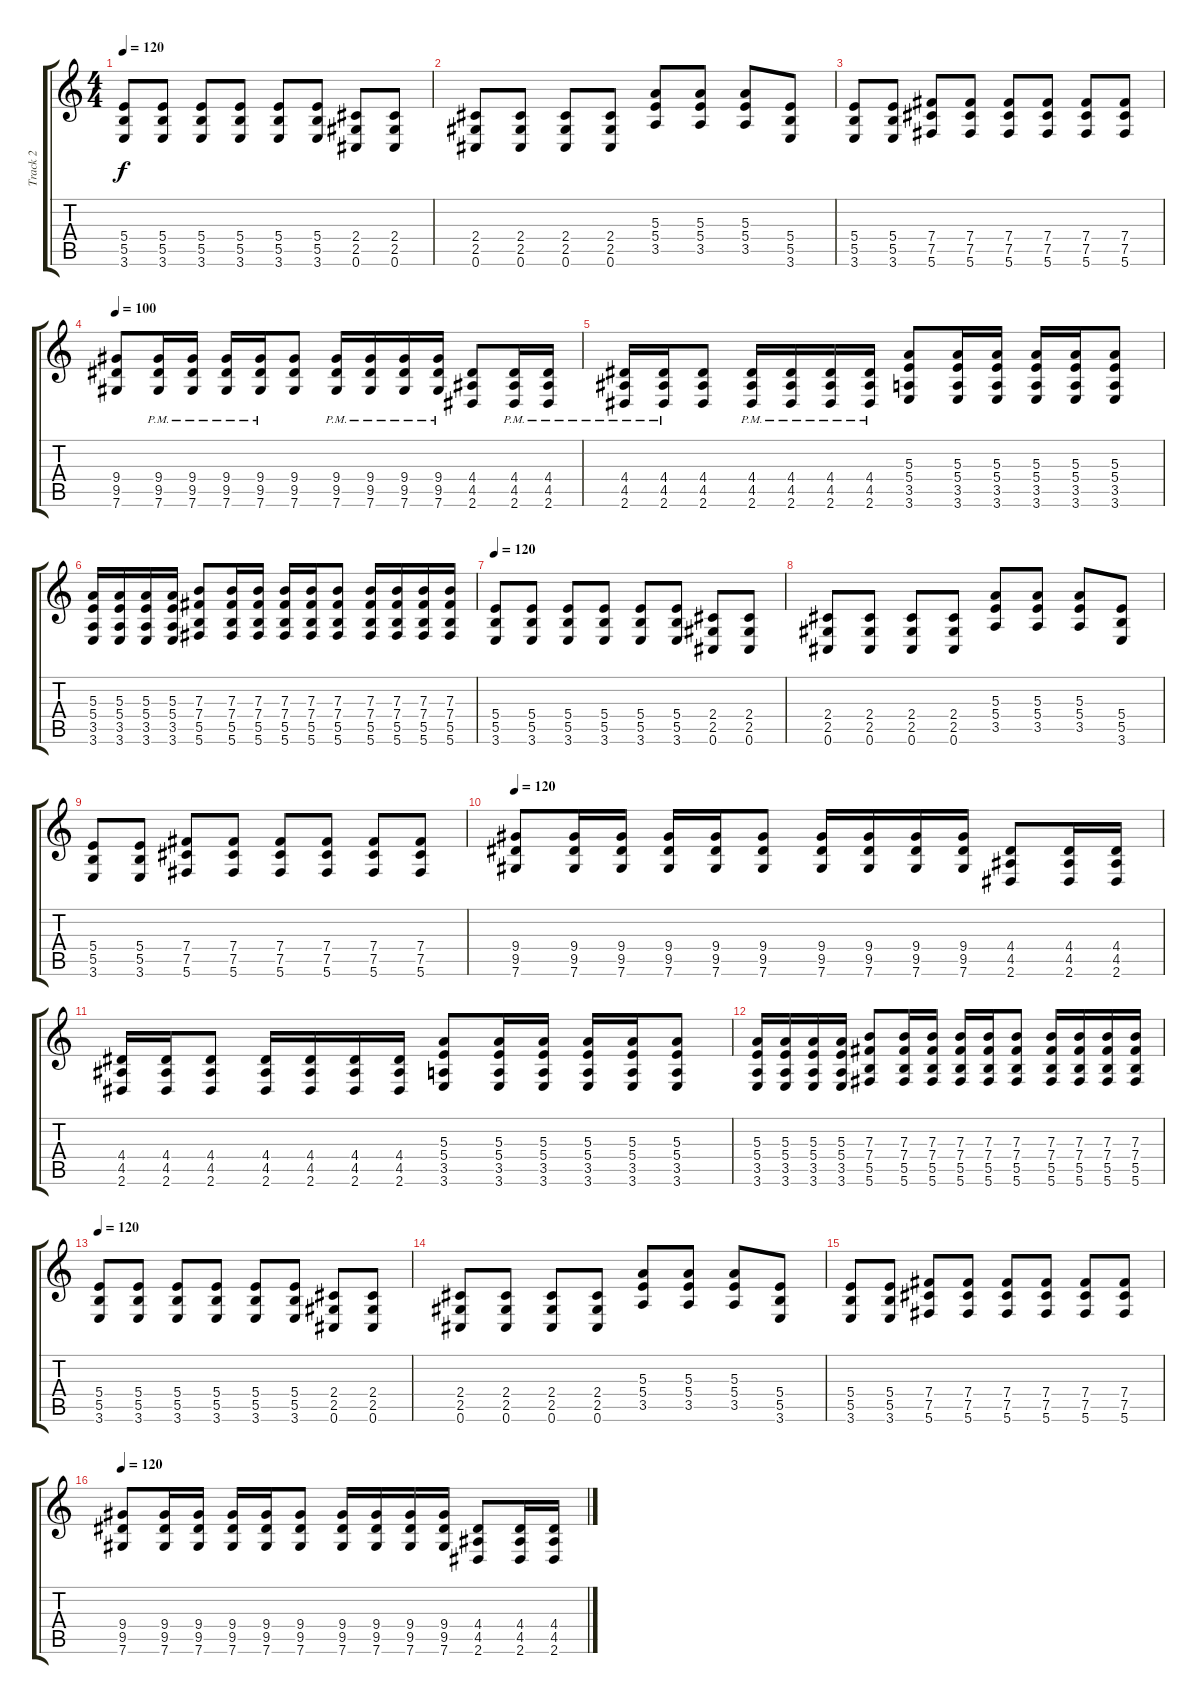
\track ("Track 2" "Track 2") {instrument distortionguitar}
\staff {score tabs}
\tuning (Db4 Ab3 E3 B2 Gb2 Db2) {hide}
\ts (4 4)
\tempo 120
\clef g2
\ks c
(5.4 5.5 3.6).8{dy f instrument distortionguitar} (5.4 5.5 3.6).8 (5.4 5.5 3.6).8 (5.4 5.5 3.6).8 (5.4 5.5 3.6).8 (5.4 5.5 3.6).8 (2.4 2.5 0.6).8 (2.4 2.5 0.6).8 |
(2.4 2.5 0.6).8 (2.4 2.5 0.6).8 (2.4 2.5 0.6).8 (2.4 2.5 0.6).8 (5.3 5.4 3.5).8 (5.3 5.4 3.5).8 (5.3 5.4 3.5).8 (5.4 5.5 3.6).8 |
(5.4 5.5 3.6).8 (5.4 5.5 3.6).8 (7.4 7.5 5.6).8 (7.4 7.5 5.6).8 (7.4 7.5 5.6).8 (7.4 7.5 5.6).8 (7.4 7.5 5.6).8 (7.4 7.5 5.6).8 |
\tempo 100
(9.4 9.5 7.6).8 (9.4 9.5 7.6{pm}).16 (9.4 9.5 7.6{pm}).16 (9.4 9.5 7.6{pm}).16 (9.4 9.5 7.6{pm}).16 (9.4 9.5 7.6).8 (9.4 9.5 7.6{pm}).16 (9.4 9.5 7.6{pm}).16 (9.4 9.5 7.6{pm}).16 (9.4 9.5 7.6{pm}).16 (4.4 4.5 2.6).8 (4.4 4.5 2.6{pm}).16 (4.4 4.5 2.6{pm}).16 |
(4.4 4.5 2.6{pm}).16 (4.4 4.5 2.6{pm}).16 (4.4 4.5 2.6).8 (4.4 4.5 2.6{pm}).16 (4.4 4.5 2.6{pm}).16 (4.4 4.5 2.6{pm}).16 (4.4 4.5 2.6{pm}).16 (5.3 5.4 3.5 3.6).8 (5.3 5.4 3.5 3.6).16 (5.3 5.4 3.5 3.6).16 (5.3 5.4 3.5 3.6).16 (5.3 5.4 3.5 3.6).16 (5.3 5.4 3.5 3.6).8 |
(5.3 5.4 3.5 3.6).16 (5.3 5.4 3.5 3.6).16 (5.3 5.4 3.5 3.6).16 (5.3 5.4 3.5 3.6).16 (7.3 7.4 5.5 5.6).8 (7.3 7.4 5.5 5.6).16 (7.3 7.4 5.5 5.6).16 (7.3 7.4 5.5 5.6).16 (7.3 7.4 5.5 5.6).16 (7.3 7.4 5.5 5.6).8 (7.3 7.4 5.5 5.6).16 (7.3 7.4 5.5 5.6).16 (7.3 7.4 5.5 5.6).16 (7.3 7.4 5.5 5.6).16 |
\tempo 120
(5.4 5.5 3.6).8 (5.4 5.5 3.6).8 (5.4 5.5 3.6).8 (5.4 5.5 3.6).8 (5.4 5.5 3.6).8 (5.4 5.5 3.6).8 (2.4 2.5 0.6).8 (2.4 2.5 0.6).8 |
(2.4 2.5 0.6).8 (2.4 2.5 0.6).8 (2.4 2.5 0.6).8 (2.4 2.5 0.6).8 (5.3 5.4 3.5).8 (5.3 5.4 3.5).8 (5.3 5.4 3.5).8 (5.4 5.5 3.6).8 |
(5.4 5.5 3.6).8 (5.4 5.5 3.6).8 (7.4 7.5 5.6).8 (7.4 7.5 5.6).8 (7.4 7.5 5.6).8 (7.4 7.5 5.6).8 (7.4 7.5 5.6).8 (7.4 7.5 5.6).8 |
\tempo 120
(9.4 9.5 7.6).8 (9.4 9.5 7.6).16 (9.4 9.5 7.6).16 (9.4 9.5 7.6).16 (9.4 9.5 7.6).16 (9.4 9.5 7.6).8 (9.4 9.5 7.6).16 (9.4 9.5 7.6).16 (9.4 9.5 7.6).16 (9.4 9.5 7.6).16 (4.4 4.5 2.6).8 (4.4 4.5 2.6).16 (4.4 4.5 2.6).16 |
(4.4 4.5 2.6).16 (4.4 4.5 2.6).16 (4.4 4.5 2.6).8 (4.4 4.5 2.6).16 (4.4 4.5 2.6).16 (4.4 4.5 2.6).16 (4.4 4.5 2.6).16 (5.3 5.4 3.5 3.6).8 (5.3 5.4 3.5 3.6).16 (5.3 5.4 3.5 3.6).16 (5.3 5.4 3.5 3.6).16 (5.3 5.4 3.5 3.6).16 (5.3 5.4 3.5 3.6).8 |
(5.3 5.4 3.5 3.6).16 (5.3 5.4 3.5 3.6).16 (5.3 5.4 3.5 3.6).16 (5.3 5.4 3.5 3.6).16 (7.3 7.4 5.5 5.6).8 (7.3 7.4 5.5 5.6).16 (7.3 7.4 5.5 5.6).16 (7.3 7.4 5.5 5.6).16 (7.3 7.4 5.5 5.6).16 (7.3 7.4 5.5 5.6).8 (7.3 7.4 5.5 5.6).16 (7.3 7.4 5.5 5.6).16 (7.3 7.4 5.5 5.6).16 (7.3 7.4 5.5 5.6).16 |
\tempo 120
(5.4 5.5 3.6).8 (5.4 5.5 3.6).8 (5.4 5.5 3.6).8 (5.4 5.5 3.6).8 (5.4 5.5 3.6).8 (5.4 5.5 3.6).8 (2.4 2.5 0.6).8 (2.4 2.5 0.6).8 |
(2.4 2.5 0.6).8 (2.4 2.5 0.6).8 (2.4 2.5 0.6).8 (2.4 2.5 0.6).8 (5.3 5.4 3.5).8 (5.3 5.4 3.5).8 (5.3 5.4 3.5).8 (5.4 5.5 3.6).8 |
(5.4 5.5 3.6).8 (5.4 5.5 3.6).8 (7.4 7.5 5.6).8 (7.4 7.5 5.6).8 (7.4 7.5 5.6).8 (7.4 7.5 5.6).8 (7.4 7.5 5.6).8 (7.4 7.5 5.6).8 |
\tempo 120
(9.4 9.5 7.6).8 (9.4 9.5 7.6).16 (9.4 9.5 7.6).16 (9.4 9.5 7.6).16 (9.4 9.5 7.6).16 (9.4 9.5 7.6).8 (9.4 9.5 7.6).16 (9.4 9.5 7.6).16 (9.4 9.5 7.6).16 (9.4 9.5 7.6).16 (4.4 4.5 2.6).8 (4.4 4.5 2.6).16 (4.4 4.5 2.6).16
